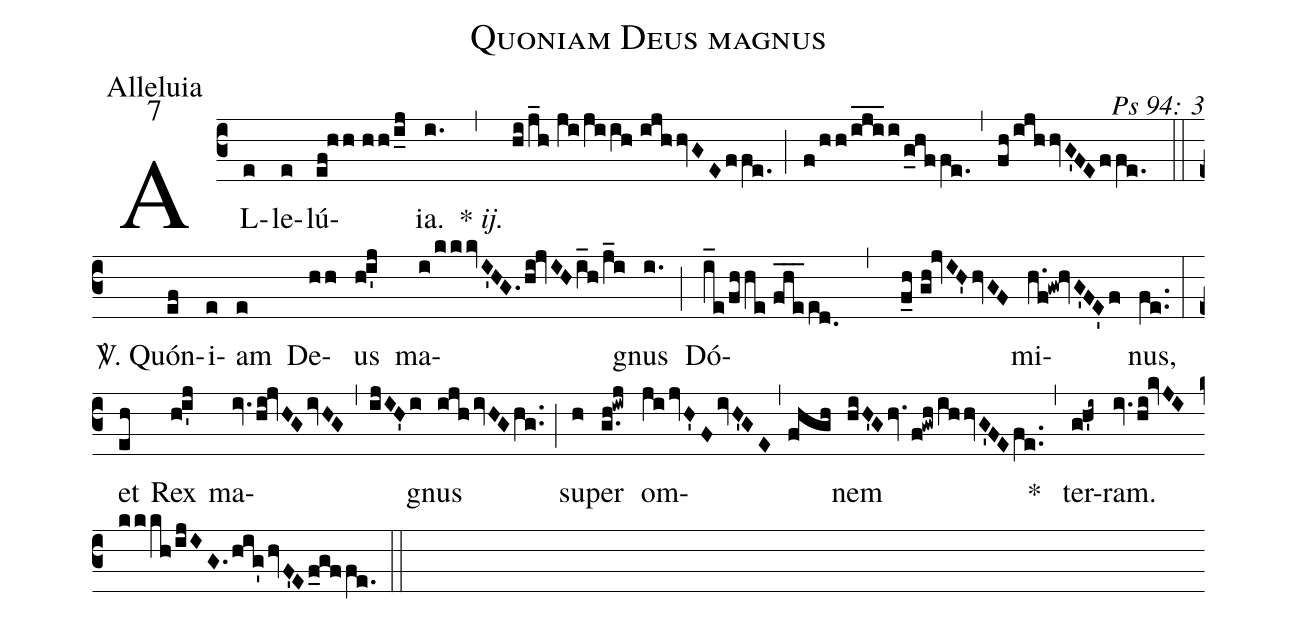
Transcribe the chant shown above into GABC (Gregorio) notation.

name: Quoniam Deus magnus;
office-part: Alleluia;
mode: 7;
commentary: Ps 94: 3;
%%
(c3) AL(e)le(e)lú(ef!hh//hh/i_j)ia.(i.) {*} <i>ij.</i>(,) (hi/j_h//ji/jiih//ijhhvGE/ffe.) (;) (f/hh/iji___/i/g_hffe.) (,) (fh/ijhhvG'FE/ffe.) (::)
<sp>V/</sp>. Quón(ef)i(e)am(e) De(hh)us(h!i'j) ma(i/kkkvI'HG./hi!jvIH/i_h/j_i)gnus(i.) (;) Dó(i_e/fhhe//fhe___ed.0//,//f_h//gh!jvIH'/hvGF)mi(h.f!gw!hvG'FE'/f)nus,(fe..) (:)
et(eh) Rex(h!i'j) ma(iv./hi!jvHG/ivHG,ijIH'i)gnus(ijh/ivHG/hg..) (;) su(h)per(g.h!iwj) om(ji/jvH'F/ivH'GE,fhgh)nem(hiH'G/hv./f!gwh/ihhvG'FE/fe..) *(,) ter(g!h'i~)ram.(iv.hi!kvJI/kkkh/ijIG./hig'/hvF'E/f_gffe.) (::)
